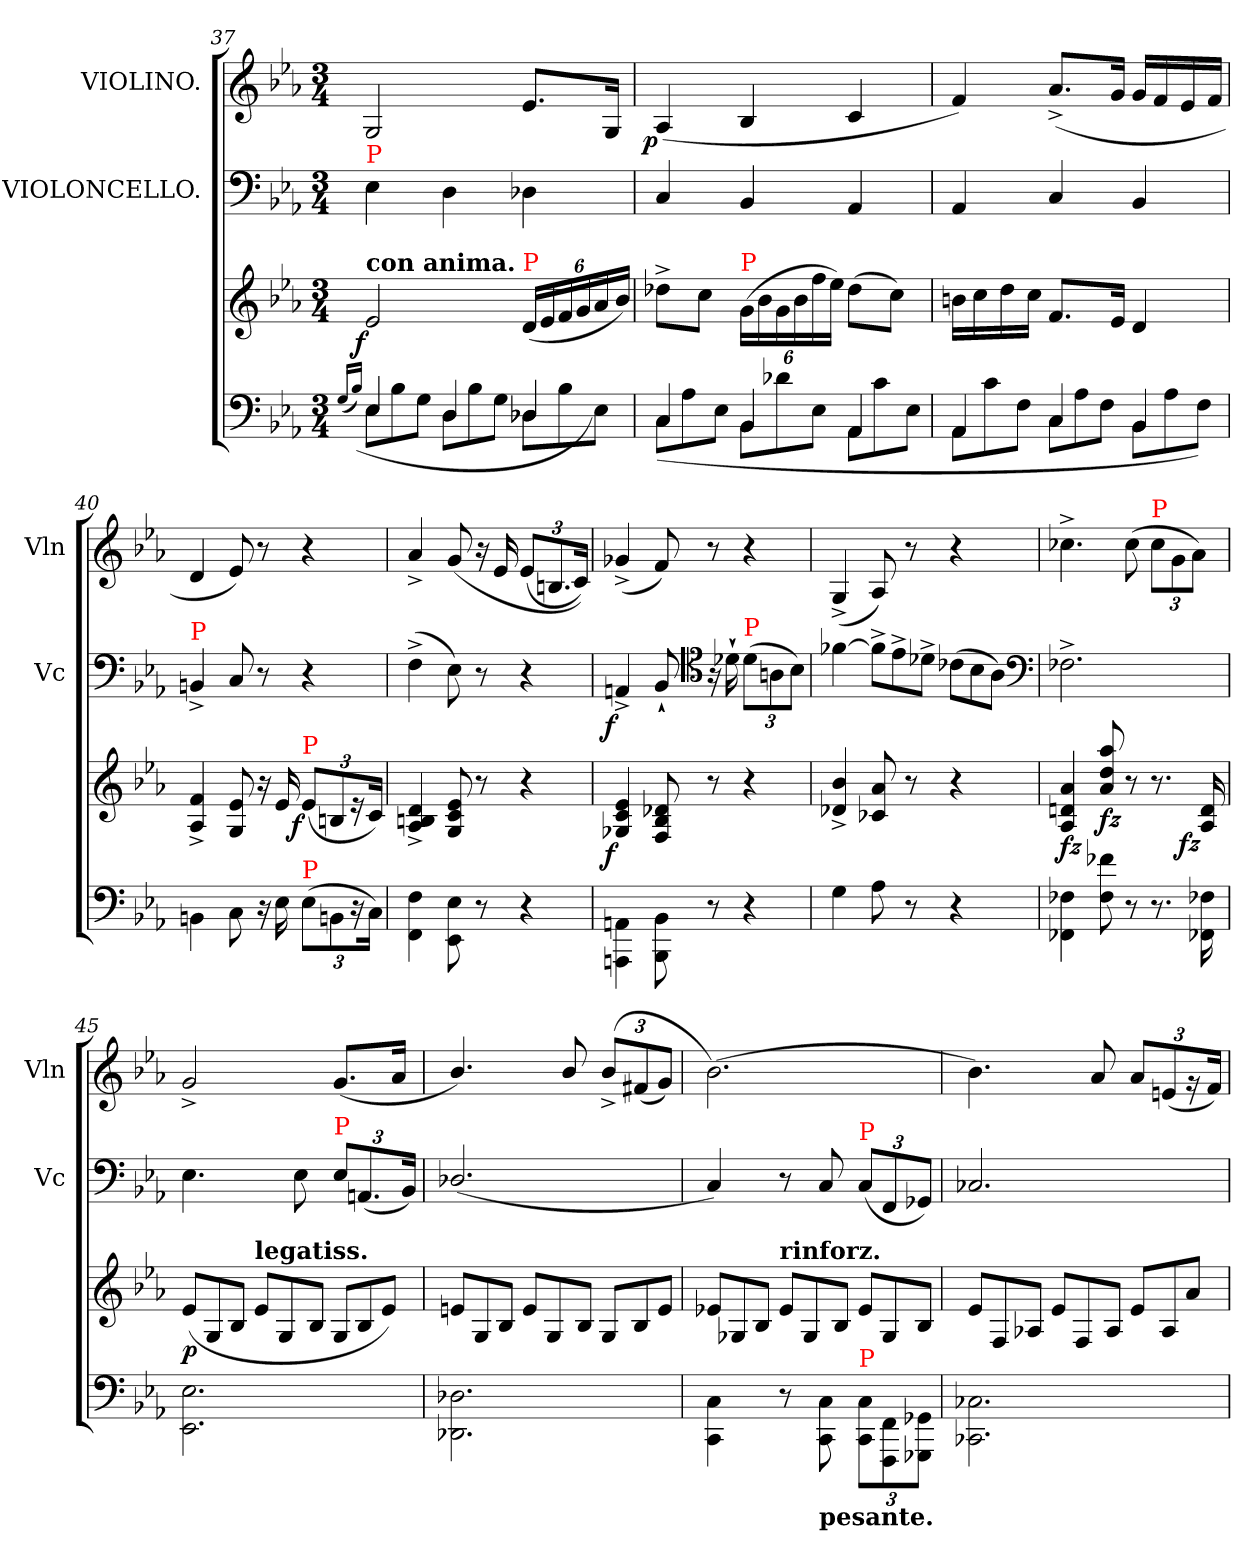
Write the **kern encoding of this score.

**kern	**kern	**dynam	**kern	**dynam	**kern	**dynam
*part3	*part3	*part3	*part2	*part2	*part1	*part1
*staff4	*staff3	*staff3/4	*staff2	*staff2	*staff1	*staff1
*	*	*	*I"VIOLONCELLO.	*	*I"VIOLINO.	*
*	*	*	*I'Vc	*	*I'Vln	*
*clefF4	*clefG2	*	*clefF4	*	*clefG2	*
*k[b-e-a-]	*k[b-e-a-]	*	*k[b-e-a-]	*	*k[b-e-a-]	*
*c:	*c:	*	*c:	*	*c:	*
*M3/4	*M3/4	*	*M3/4	*	*M3/4	*
=37	=37	=37	=37	=37	=37	=37
(<16qqG/LL	.	.	.	.	.	.
(>16qqB-/JJ)	.	.	.	.	.	.
*^	*	*	*	*	*	*
*	*Xtuplet	*	*	*	*	*	*
!	!	!	!	!LO:TX:a:color=red:t=P	!	!	!
!	!	!LO:TX:a:B:t=con anima.	!	!	!	!	!
!	!	!	!LO:DY:rj	!	!	!	!
4E-	12E-L	2e-	f	4E-	.	2G	.
.	12B-	.	.	.	.	.	.
.	12GJ	.	.	.	.	.	.
4D	12DL	.	.	4D	.	.	.
.	12B-	.	.	.	.	.	.
.	12GJ	.	.	.	.	.	.
*	*	*Xbrackettup	*	*	*	*	*
!	!	!LO:TX:a:color=red:t=P	!	!	!	!	!
4D-X	12D-XL	(24dLL	.	4D-X	.	8.e-L	.
.	.	24e-	.	.	.	.	.
.	12B-	24f	.	.	.	.	.
.	.	24g	.	.	.	.	.
.	12E-J)	24a-	.	.	.	.	.
.	.	.	.	.	.	16GJk	.
.	.	24b-JJ)	.	.	.	.	.
=38	=38	=38	=38	=38	=38	=38	=38
!	!	!	!	!	!	!	!LO:DY:rj
4C	(>12CL	8dd-X^<L	.	4C	.	(<4A-	p
.	12A-	.	.	.	.	.	.
.	.	8ccJ	.	.	.	.	.
.	12E-J	.	.	.	.	.	.
!	!	!LO:TX:a:color=red:t=P	!	!	!	!	!
4BB-	12BB-L	(24gLL	.	4BB-	.	4B-	.
.	.	24b-	.	.	.	.	.
.	12d-X	24g	.	.	.	.	.
.	.	24b-	.	.	.	.	.
.	12E-J	24ff	.	.	.	.	.
.	.	24ee-JJ)	.	.	.	.	.
4AA-	12AA-L	(8dd-L	.	4AA-	.	4c	.
.	12c	.	.	.	.	.	.
.	.	8ccJ)	.	.	.	.	.
.	12E-J	.	.	.	.	.	.
=39	=39	=39	=39	=39	=39	=39	=39
4AA-	12AA-L	16bnLL	.	4AA-	.	4f)	.
.	.	16cc	.	.	.	.	.
.	12c	.	.	.	.	.	.
.	.	16dd	.	.	.	.	.
.	12FJ	.	.	.	.	.	.
.	.	16ccJJ	.	.	.	.	.
4C	12CL	8.fL	.	4C	.	(<8.a-^<L	.
.	12A-	.	.	.	.	.	.
.	12FJ	.	.	.	.	.	.
.	.	16e-Jk	.	.	.	16gJk	.
4BB-	12BB-L	4d	.	4BB-	.	16gLL	.
.	.	.	.	.	.	16f	.
.	12A-	.	.	.	.	.	.
.	.	.	.	.	.	16e-	.
.	12FJ)	.	.	.	.	.	.
.	.	.	.	.	.	16fJJ	.
*v	*v	*	*	*	*	*	*
=40	=40	=40	=40	=40	=40	=40
!	!	!	!LO:TX:a:color=red:t=P	!	!	!
4BBn\	4f^>/ 4A-^>/	.	4BBn^<	.	4d	.
8C\	8e-/ 8G/	.	8C	.	8e-)	.
16r	16r	.	8r	.	8r	.
16E-\	16e-	.	.	.	.	.
*tuplet	*	*	*	*	*	*
*Xbrackettup	*	*	*	*	*	*
!	!LO:TX:a:color=red:t=P	!	!	!	!	!
!LO:TX:a:color=red:t=P	!	!	!	!	!	!
!	!	!LO:DY:rj	!	!	!	!
(12E-\L	(12e-L	f	4r	.	4r	.
12BBn\	12Bn	.	.	.	.	.
24r	24re	.	.	.	.	.
24C\Jk)	24cJk)	.	.	.	.	.
=41	=41	=41	=41	=41	=41	=41
4F\ 4FF\	4d^>/ 4Bn^>/ 4A-^>/	.	(>4F^<	.	4a-^<	.
8E-\ 8EE-\	8e-/ 8c/ 8G/	.	8E-)	.	(<8g	.
8r	8r	.	8r	.	16r	.
.	.	.	.	.	16e-	.
*	*	*	*	*	*Xbrackettup	*
4r	4r	.	4r	.	(>12e-L	.
.	.	.	.	.	12.Bn	.
.	.	.	.	.	24cJk))	.
=42	=42	=42	=42	=42	=42	=42
!	!	!LO:DY:rj	!	!LO:DY:rj	!	!
4AAn\ 4AAAn\	4e- 4c 4G-X	f	4AAn^<	f	(<4g-X^<	.
8BB-\ 8BBB-\	8d-X/ 8B-/ 8F/	.	8BB-`<	.	8f)	.
*	*	*	*clefC4	*	*	*
8r	8r	.	16r	.	8r	.
.	.	.	16d-X`>	.	.	.
*	*	*	*Xbrackettup	*	*	*
!	!	!	!LO:TX:a:color=red:t=P	!	!	!
4r	4r	.	(>12d-L	.	4r	.
.	.	.	12An	.	.	.
.	.	.	12B-J)	.	.	.
=43	=43	=43	=43	=43	=43	=43
4G	4b-^ 4d-X^	.	[4f-X	.	(4G^>	.
*	*	*	*Xtuplet	*	*	*
8A-	8a- 8c-X	.	12f-^>L]	.	8A-)	.
.	.	.	12e-^>	.	.	.
8r	8r	.	.	.	8r	.
.	.	.	12d-X^>J	.	.	.
4r	4r	.	(12c-XL	.	4r	.
.	.	.	12B-	.	.	.
.	.	.	12A-J)	.	.	.
*	*	*	*clefF4	*	*	*
=44	=44	=44	=44	=44	=44	=44
4F-X\ 4FF-X\	4a-/ 4dn/ 4A-/	fz	2.F-X^<	.	4.cc-X^<	.
8f-X\ 8F-\	8aa-/ 8dd/ 8a-/	fz	.	.	.	.
8r	8r	.	.	.	(>8cc-	.
!	!	!	!	!	!LO:TX:a:color=red:t=P	!
8.r	8.r	.	.	.	12cc-\L	.
.	.	.	.	.	12g\	.
.	.	.	.	.	12a-\J)	.
!	!	!LO:DY:rj	!	!	!	!
16F-X\ 16FF-X\	16d/ 16A-/	fz	.	.	.	.
=45	=45	=45	=45	=45	=45	=45
*	*Xtuplet	*	*	*	*	*
2.E-\ 2.EE-\	(>12e-L	p	4.E-	.	2g^<	.
.	12G/	.	.	.	.	.
.	12B-/J	.	.	.	.	.
!	!LO:TX:a:B:t=legatiss.	!	!	!	!	!
.	12e-L	.	.	.	.	.
.	12G/	.	.	.	.	.
.	.	.	8E-	.	.	.
.	12B-/J	.	.	.	.	.
*	*	*	*tuplet	*	*	*
!	!	!	!LO:TX:a:color=red:t=P	!	!	!
.	12G/L	.	12E-L	.	(<8.gL	.
.	12B-/	.	(<12.AAn	.	.	.
.	12e-J)	.	.	.	.	.
.	.	.	.	.	16a-Jk	.
.	.	.	24BB-Jk)	.	.	.
=46	=46	=46	=46	=46	=46	=46
2.D-X\ 2.DD-X\	12enL	.	(<2.D-X/	.	4.b-/)	.
.	12G/	.	.	.	.	.
.	12B-/J	.	.	.	.	.
.	12eL	.	.	.	.	.
.	12G/	.	.	.	.	.
.	.	.	.	.	8b-/	.
.	12B-/J	.	.	.	.	.
.	12G/L	.	.	.	(>12b-^<L	.
.	12B-/	.	.	.	(<12f#X	.
.	12eJ	.	.	.	12gJ)	.
=47	=47	=47	=47	=47	=47	=47
4C\ 4CC\	12e-XL	.	4C)	.	(2.b-)	.
.	12G-X	.	.	.	.	.
.	12B-/J	.	.	.	.	.
!	!LO:TX:a:B:t=rinforz.	!	!	!	!	!
8r	12e-L	.	8r	.	.	.
.	12G-/	.	.	.	.	.
!LO:TX:b:B:t=pesante.	!	!	!	!	!	!
8C\ 8CC\	.	.	8C	.	.	.
.	12B-/J	.	.	.	.	.
!	!	!	!LO:TX:a:color=red:t=P	!	!	!
!LO:TX:a:color=red:t=P	!	!	!	!	!	!
12C\ 12CC\L	12e-L	.	(<12CL	.	.	.
12FF\ 12FFF\	12G-/	.	12FF	.	.	.
12GG-X\ 12GGG-X\J	12B-/J	.	12GG-XJ)	.	.	.
=48	=48	=48	=48	=48	=48	=48
2.C-X\ 2.CC-X\	12e-L	.	2.C-X	.	4.b-)	.
.	12F/	.	.	.	.	.
.	12A-XJ	.	.	.	.	.
.	12e-L	.	.	.	.	.
.	12F/	.	.	.	.	.
.	.	.	.	.	8a-	.
.	12A-/J	.	.	.	.	.
.	12e-L	.	.	.	12a-L	.
.	12A-/	.	.	.	(<12en	.
.	12a-J	.	.	.	24rg	.
.	.	.	.	.	24fJk)	.
=	=	=	=	=	=	=
*-	*-	*-	*-	*-	*-	*-
